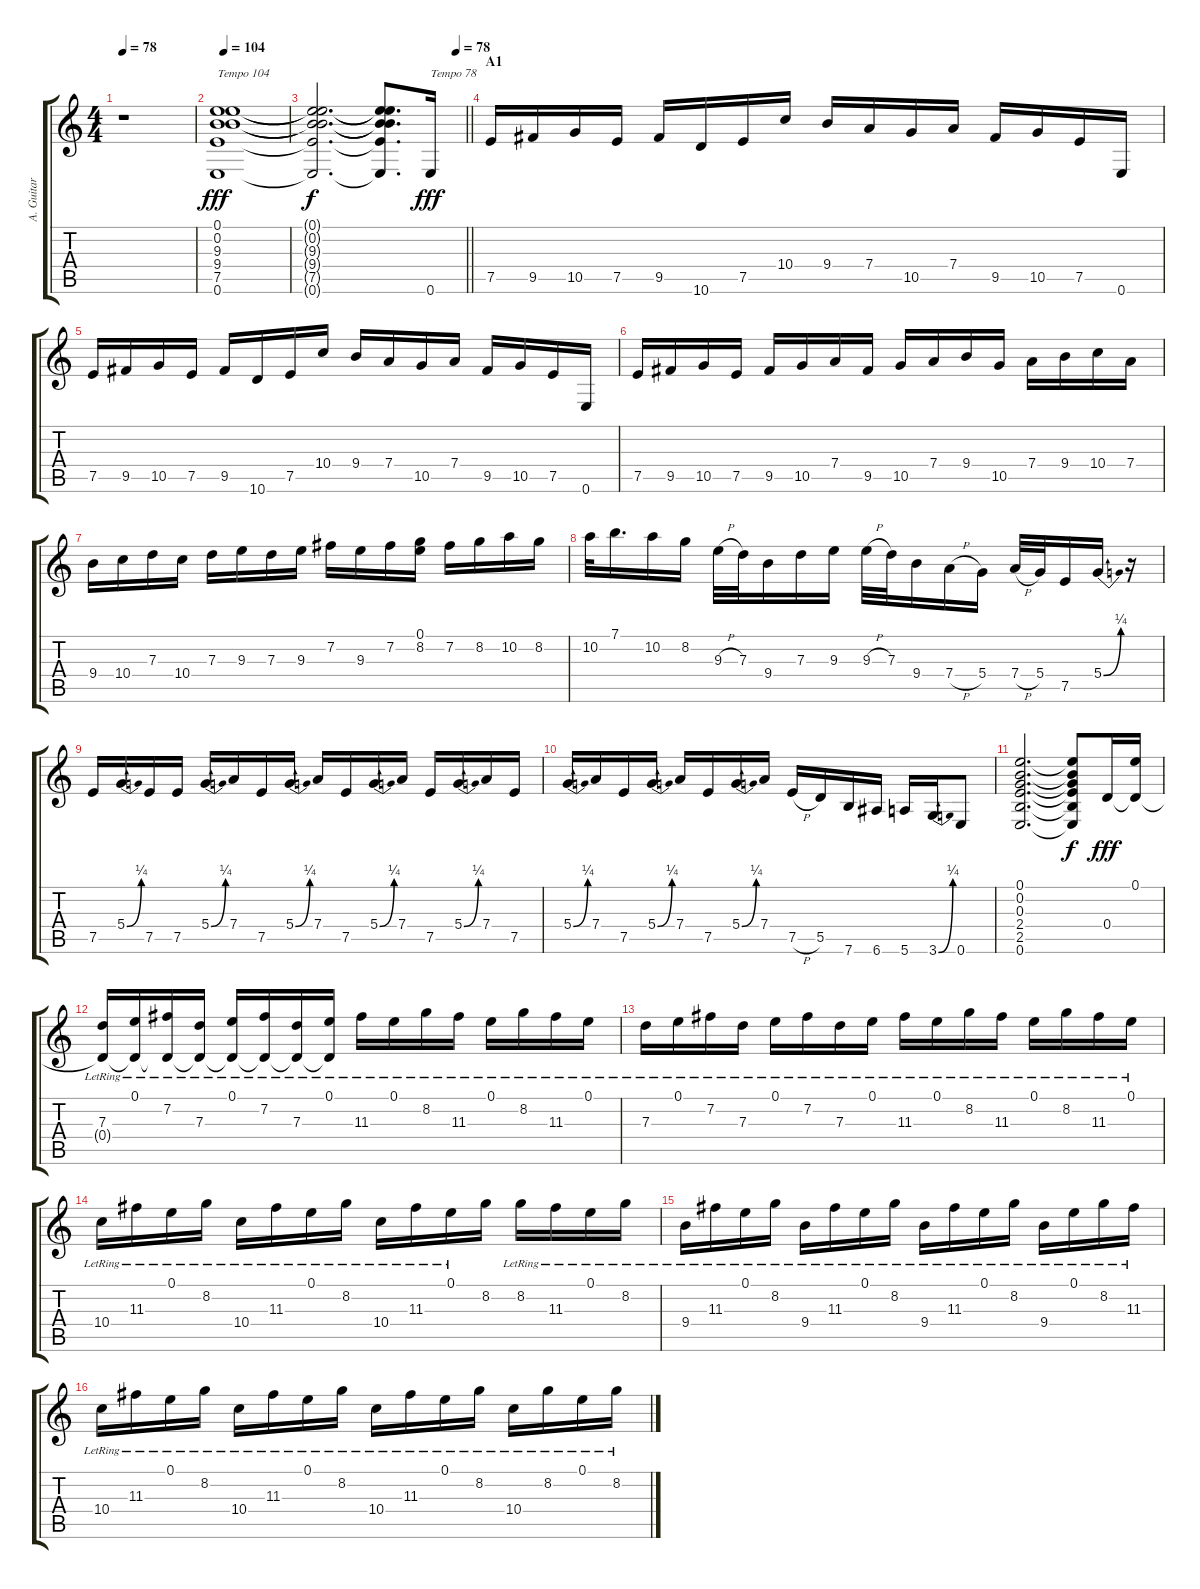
\track ("A. Guitar (Steel)" "A. Guitar ") {instrument acousticguitarsteel}
\staff {score tabs}
\tuning (E4 B3 G3 D3 A2 E2) {hide}
\ts (4 4)
\tempo 78
\clef g2
\ks c
r.1{dy fff instrument acousticguitarsteel} |
\tempo 104
(0.1 0.2 9.3 9.4 7.5 0.6).1{txt "Tempo 104"} |
\tempo (78 0.9375)
\barLineRight lightlight
(0.1{t} 0.2{t} 9.3{t} 9.4{t} 7.5{t} 0.6{t}).2{d dy f} (0.1{t} 0.2{t} 9.3{t} 9.4{t} 7.5{t} 0.6{t}).8{d} 0.6.16{txt "Tempo 78" dy fff} |
\section ("" "A1")
7.5.16 9.5.16 10.5.16 7.5.16 9.5.16 10.6.16 7.5.16 10.4.16 9.4.16 7.4.16 10.5.16 7.4.16 9.5.16 10.5.16 7.5.16 0.6.16 |
7.5.16 9.5.16 10.5.16 7.5.16 9.5.16 10.6.16 7.5.16 10.4.16 9.4.16 7.4.16 10.5.16 7.4.16 9.5.16 10.5.16 7.5.16 0.6.16 |
7.5.16 9.5.16 10.5.16 7.5.16 9.5.16 10.5.16 7.4.16 9.5.16 10.5.16 7.4.16 9.4.16 10.5.16 7.4.16 9.4.16 10.4.16 7.4.16 |
9.4.16 10.4.16 7.3.16 10.4.16 7.3.16 9.3.16 7.3.16 9.3.16 7.2.16 9.3.16 7.2.16 (0.1 8.2).16 7.2.16 8.2.16 10.2.16 8.2.16 |
10.2.32 7.1.16{d} 10.2.16 8.2.16 9.3{h}.32 7.3.32 9.4.16 7.3.16 9.3.16 9.3{h}.32 7.3.32 9.4.16 7.4{h}.16 5.4.16 7.4{h}.32 5.4.32 7.5.16 5.4{be (bend 0 0 60 1)}.16 r.16 |
7.5.16 5.4{be (bend 0 0 60 1)}.16 7.5.16 7.5.16 5.4{be (bend 0 0 60 1)}.16 7.4.16 7.5.16 5.4{be (bend 0 0 60 1)}.16 7.4.16 7.5.16 5.4{be (bend 0 0 60 1)}.16 7.4.16 7.5.16 5.4{be (bend 0 0 60 1)}.16 7.4.16 7.5.16 |
5.4{be (bend 0 0 60 1)}.16 7.4.16 7.5.16 5.4{be (bend 0 0 60 1)}.16 7.4.16 7.5.16 5.4{be (bend 0 0 60 1)}.16 7.4.16 7.5{h}.16 5.5.16 7.6.16 6.6.16 5.6.16 3.6{be (bend 0 0 60 1)}.16 0.6.8 |
(0.1 0.2 0.3 2.4 2.5 0.6).2{d} (0.1{t} 0.2{t} 0.3{t} 2.4{t} 2.5{t} 0.6{t}).8{dy f} 0.4.16{dy fff} (0.1 0.4{t}).16 |
(7.3{lr} 0.4{t}).16 (0.1{lr} 0.4{t}).16 (7.2{lr} 0.4{t}).16 (7.3{lr} 0.4{t}).16 (0.1{lr} 0.4{t}).16 (7.2{lr} 0.4{t}).16 (7.3{lr} 0.4{t}).16 (0.1{lr} 0.4{t}).16 11.3{lr}.16 0.1{lr}.16 8.2{lr}.16 11.3{lr}.16 0.1{lr}.16 8.2{lr}.16 11.3{lr}.16 0.1{lr}.16 |
7.3{lr}.16 0.1{lr}.16 7.2{lr}.16 7.3{lr}.16 0.1{lr}.16 7.2{lr}.16 7.3{lr}.16 0.1{lr}.16 11.3{lr}.16 0.1{lr}.16 8.2{lr}.16 11.3{lr}.16 0.1{lr}.16 8.2{lr}.16 11.3{lr}.16 0.1{lr}.16 |
10.4{lr}.16 11.3{lr}.16 0.1{lr}.16 8.2{lr}.16 10.4{lr}.16 11.3{lr}.16 0.1{lr}.16 8.2{lr}.16 10.4{lr}.16 11.3{lr}.16 0.1{lr}.16 8.2.16 8.2{lr}.16 11.3{lr}.16 0.1{lr}.16 8.2{lr}.16 |
9.4{lr}.16 11.3{lr}.16 0.1{lr}.16 8.2{lr}.16 9.4{lr}.16 11.3{lr}.16 0.1{lr}.16 8.2{lr}.16 9.4{lr}.16 11.3{lr}.16 0.1{lr}.16 8.2{lr}.16 9.4{lr}.16 0.1{lr}.16 8.2{lr}.16 11.3{lr}.16 |
10.4{lr}.16 11.3{lr}.16 0.1{lr}.16 8.2{lr}.16 10.4{lr}.16 11.3{lr}.16 0.1{lr}.16 8.2{lr}.16 10.4{lr}.16 11.3{lr}.16 0.1{lr}.16 8.2{lr}.16 10.4{lr}.16 8.2{lr}.16 0.1{lr}.16 8.2{lr}.16
